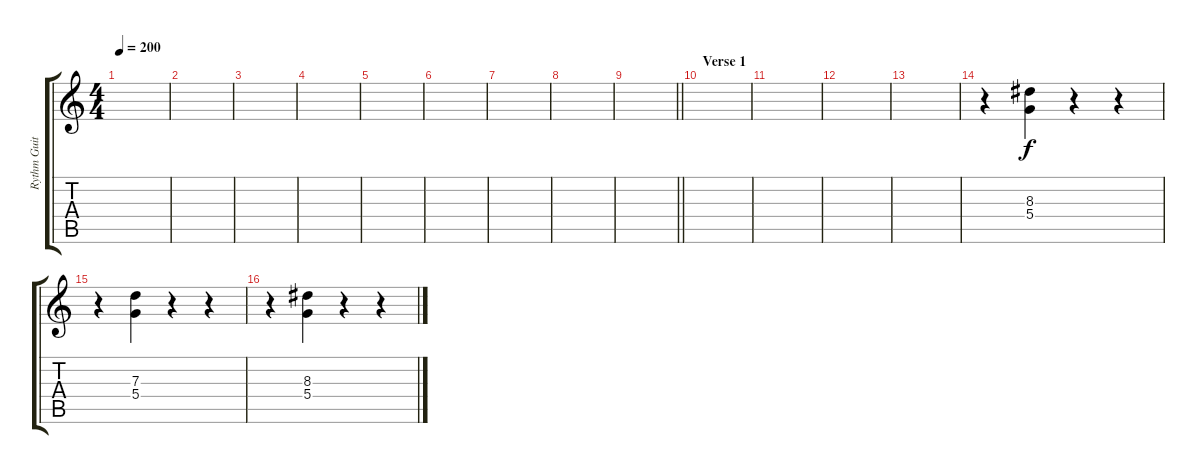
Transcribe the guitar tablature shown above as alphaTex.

\track ("Rythm Guitar" "Rythm Guit") {instrument electricguitarclean}
\staff {score tabs}
\tuning (E4 B3 G3 D3 A2 E2) {hide}
\ts (4 4)
\tempo 200
\clef g2
\ks c
|
|
|
|
|
|
|
|
\barLineRight lightlight
|
\section ("" "Verse 1")
|
|
|
|
r.4 (8.3 5.4).4 r.4 r.4 |
r.4 (7.3 5.4).4 r.4 r.4 |
r.4 (8.3 5.4).4 r.4 r.4
